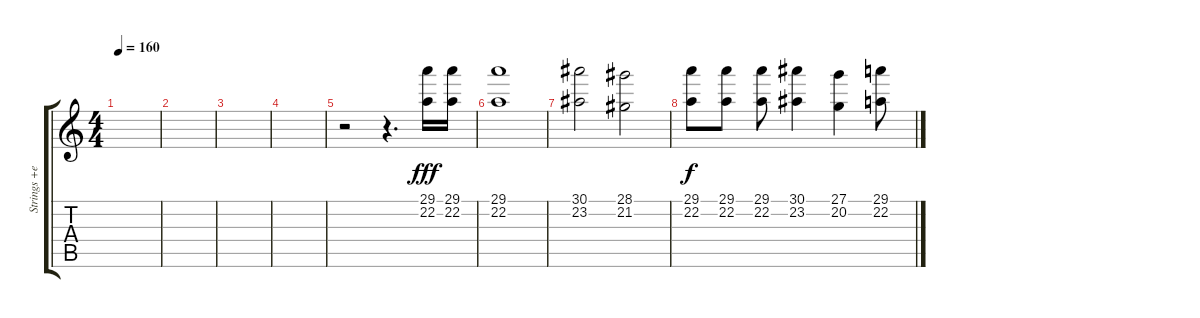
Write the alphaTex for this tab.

\track ("Strings +extra" "Strings +e") {instrument stringensemble1}
\staff {score tabs}
\tuning (E4 B3 G3 D3 A2 E2) {hide}
\ts (4 4)
\tempo 160
\clef g2
\ks c
|
|
|
|
r.2 r.4{d} (29.1 22.2).16{dy fff} (29.1 22.2).16 |
(29.1 22.2).1 |
(30.1 23.2).2 (28.1 21.2).2 |
(29.1 22.2).8{dy f} (29.1 22.2).8 (29.1 22.2).8 (30.1 23.2).4 (27.1 20.2).4 (29.1 22.2).8
